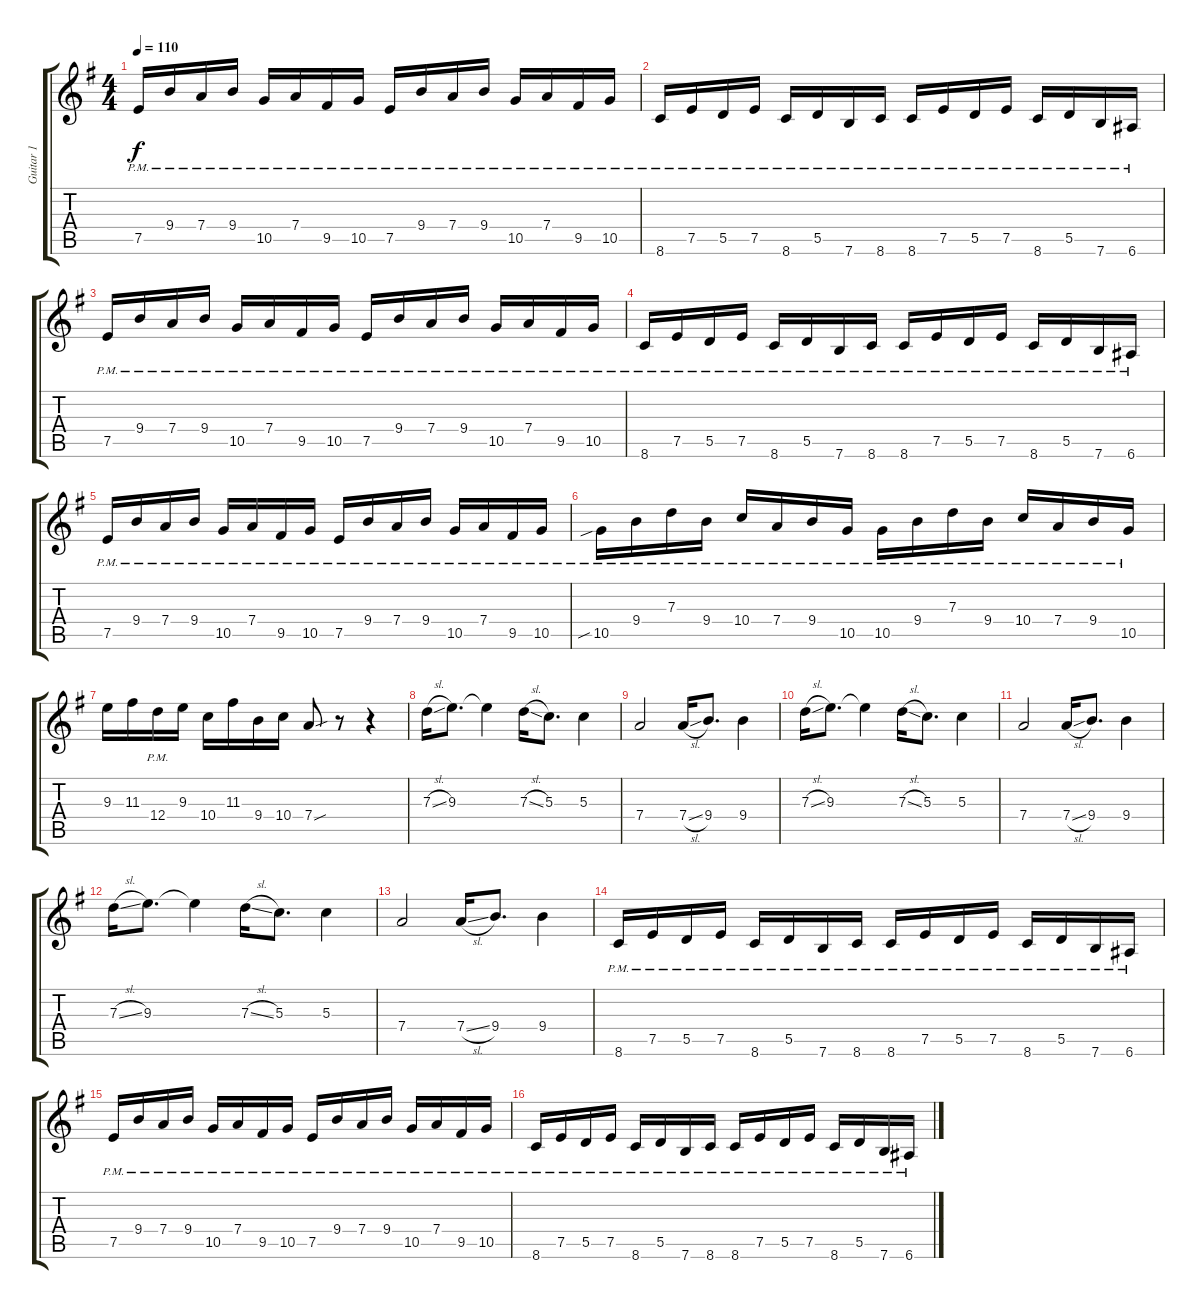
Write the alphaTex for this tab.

\track ("Guitar 1" "Guitar 1") {instrument distortionguitar}
\staff {score tabs}
\tuning (E4 B3 G3 D3 A2 E2) {hide}
\ts (4 4)
\tempo 110
\clef g2
\ks g
7.5{pm}.16{dy f} 9.4{pm}.16 7.4{pm}.16 9.4{pm}.16 10.5{pm}.16 7.4{pm}.16 9.5{pm}.16 10.5{pm}.16 7.5{pm}.16 9.4{pm}.16 7.4{pm}.16 9.4{pm}.16 10.5{pm}.16 7.4{pm}.16 9.5{pm}.16 10.5{pm}.16 |
8.6{pm}.16 7.5{pm}.16 5.5{pm}.16 7.5{pm}.16 8.6{pm}.16 5.5{pm}.16 7.6{pm}.16 8.6{pm}.16 8.6{pm}.16 7.5{pm}.16 5.5{pm}.16 7.5{pm}.16 8.6{pm}.16 5.5{pm}.16 7.6{pm}.16 6.6{pm}.16 |
7.5{pm}.16 9.4{pm}.16 7.4{pm}.16 9.4{pm}.16 10.5{pm}.16 7.4{pm}.16 9.5{pm}.16 10.5{pm}.16 7.5{pm}.16 9.4{pm}.16 7.4{pm}.16 9.4{pm}.16 10.5{pm}.16 7.4{pm}.16 9.5{pm}.16 10.5{pm}.16 |
8.6{pm}.16 7.5{pm}.16 5.5{pm}.16 7.5{pm}.16 8.6{pm}.16 5.5{pm}.16 7.6{pm}.16 8.6{pm}.16 8.6{pm}.16 7.5{pm}.16 5.5{pm}.16 7.5{pm}.16 8.6{pm}.16 5.5{pm}.16 7.6{pm}.16 6.6{pm}.16 |
7.5{pm}.16 9.4{pm}.16 7.4{pm}.16 9.4{pm}.16 10.5{pm}.16 7.4{pm}.16 9.5{pm}.16 10.5{pm}.16 7.5{pm}.16 9.4{pm}.16 7.4{pm}.16 9.4{pm}.16 10.5{pm}.16 7.4{pm}.16 9.5{pm}.16 10.5{pm}.16 |
10.5{sib pm}.16 9.4{pm}.16 7.3{pm}.16 9.4{pm}.16 10.4{pm}.16 7.4{pm}.16 9.4{pm}.16 10.5{pm}.16 10.5{pm}.16 9.4{pm}.16 7.3{pm}.16 9.4{pm}.16 10.4{pm}.16 7.4{pm}.16 9.4{pm}.16 10.5{pm}.16 |
9.3.16 11.3.16 12.4{pm}.16 9.3.16 10.4.16 11.3.16 9.4.16 10.4.16 7.4{sou}.8 r.8 r.4 |
7.3{sl}.16 9.3.8{d} 9.3{t}.4 7.3{sl}.16 5.3.8{d} 5.3.4 |
7.4.2 7.4{sl}.16 9.4.8{d} 9.4.4 |
7.3{sl}.16 9.3.8{d} 9.3{t}.4 7.3{sl}.16 5.3.8{d} 5.3.4 |
7.4.2 7.4{sl}.16 9.4.8{d} 9.4.4 |
7.3{sl}.16 9.3.8{d} 9.3{t}.4 7.3{sl}.16 5.3.8{d} 5.3.4 |
7.4.2 7.4{sl}.16 9.4.8{d} 9.4.4 |
8.6{pm}.16 7.5{pm}.16 5.5{pm}.16 7.5{pm}.16 8.6{pm}.16 5.5{pm}.16 7.6{pm}.16 8.6{pm}.16 8.6{pm}.16 7.5{pm}.16 5.5{pm}.16 7.5{pm}.16 8.6{pm}.16 5.5{pm}.16 7.6{pm}.16 6.6{pm}.16 |
7.5{pm}.16 9.4{pm}.16 7.4{pm}.16 9.4{pm}.16 10.5{pm}.16 7.4{pm}.16 9.5{pm}.16 10.5{pm}.16 7.5{pm}.16 9.4{pm}.16 7.4{pm}.16 9.4{pm}.16 10.5{pm}.16 7.4{pm}.16 9.5{pm}.16 10.5{pm}.16 |
8.6{pm}.16 7.5{pm}.16 5.5{pm}.16 7.5{pm}.16 8.6{pm}.16 5.5{pm}.16 7.6{pm}.16 8.6{pm}.16 8.6{pm}.16 7.5{pm}.16 5.5{pm}.16 7.5{pm}.16 8.6{pm}.16 5.5{pm}.16 7.6{pm}.16 6.6{pm}.16
